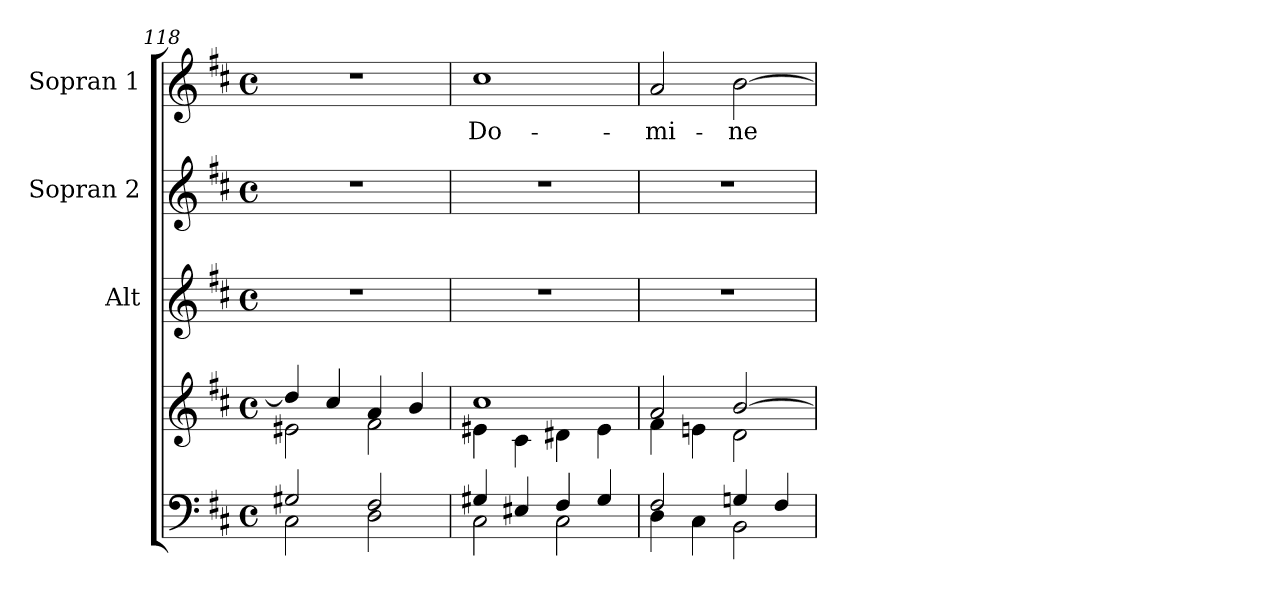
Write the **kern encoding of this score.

**kern	**kern	**kern	**kern	**kern	**text
*part4	*part4	*part3	*part2	*part1	*part1
*staff5	*staff4	*staff3	*staff2	*staff1	*staff1
*	*	*I"Alt	*I"Sopran 2	*I"Sopran 1	*
*	*	*I'A.	*I'S. 2	*I'S. 1	*
*clefF4	*clefG2	*clefG2	*clefG2	*clefG2	*
*k[f#c#]	*k[f#c#]	*k[f#c#]	*k[f#c#]	*k[f#c#]	*
*D:	*D:	*D:	*D:	*D:	*
*M4/4	*M4/4	*M4/4	*M4/4	*M4/4	*
*met(c)	*met(c)	*met(c)	*met(c)	*met(c)	*
=118	=118	=118	=118	=118	=118
*^	*^	*	*	*	*
2G#X/	2C#\	4dd/]	2e#X\	1r	1r	1r	.
.	.	4cc#/	.	.	.	.	.
2F#/	2D\	4a/	2f#\	.	.	.	.
.	.	4b/	.	.	.	.	.
=119	=119	=119	=119	=119	=119	=119	=119
!	!	!	!	!	!	!	!LO:LY:b
4G#X/	2C#\	1cc#	4e#X\	1r	1r	1cc#	Do-
4E#X/	.	.	4c#\	.	.	.	.
4F#/	2C#\	.	4d#X\	.	.	.	.
4G#/	.	.	4e#\	.	.	.	.
=120	=120	=120	=120	=120	=120	=120	=120
!	!	!	!	!	!	!	!LO:LY:b
2F#/	4D\	2a/	4f#\	1r	1r	2a/	-mi-
.	4C#\	.	4en\	.	.	.	.
!	!	!	!	!	!	!	!LO:LY:b
4Gn/	2BB\	[>2b/	2d\	.	.	[2b\	-ne
4F#/	.	.	.	.	.	.	.
*v	*v	*	*	*	*	*	*
*	*v	*v	*	*	*	*
=	=	=	=	=	=
*-	*-	*-	*-	*-	*-
